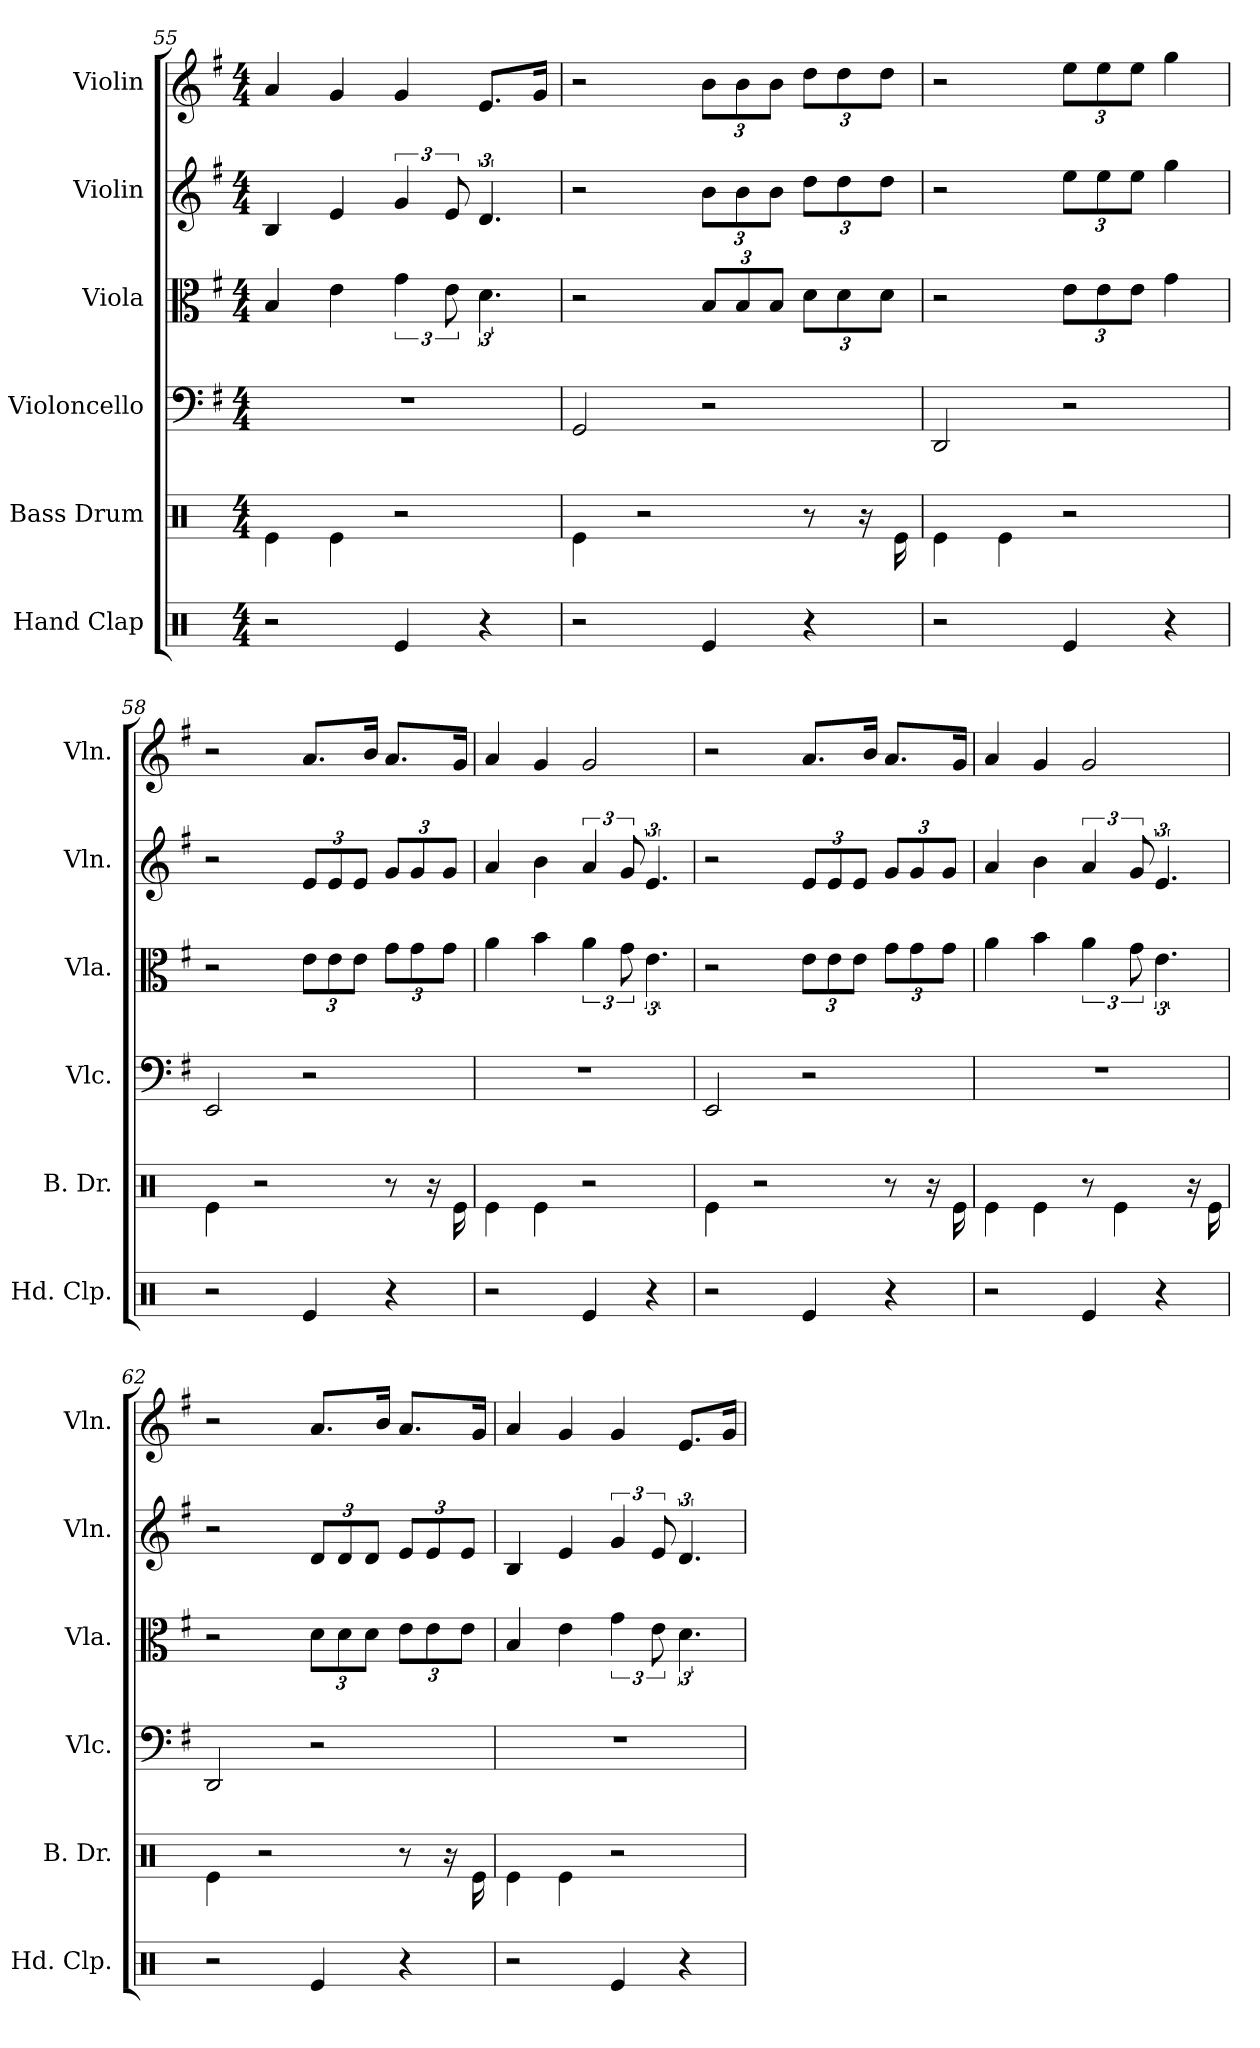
**kern	**kern	**kern	**kern	**kern	**kern
*part6	*part5	*part4	*part3	*part2	*part1
*staff6	*staff5	*staff4	*staff3	*staff2	*staff1
*I"Hand Clap	*I"Bass Drum	*I"Violoncello	*I"Viola	*I"Violin	*I"Violin
*I'Hd. Clp.	*I'B. Dr.	*I'Vlc.	*I'Vla.	*I'Vln.	*I'Vln.
*clefX	*clefX	*clefF4	*clefC3	*clefG2	*clefG2
*k[]	*k[]	*k[f#]	*k[f#]	*k[f#]	*k[f#]
*M4/4	*M4/4	*M4/4	*M4/4	*M4/4	*M4/4
=55	=55	=55	=55	=55	=55
2r	4Re\	1r	4B/	4B/	4a/
.	4Re\	.	4e\	4e/	4g/
4Re/	2r	.	6g\	6g/	4g/
.	.	.	12e\	12e/	.
4r	.	.	6.d\	6.d/	8.e/L
.	.	.	.	.	16g/Jk
=56	=56	=56	=56	=56	=56
2r	4Re\	2GG/	2r	2r	2r
.	2r	.	.	.	.
*	*	*	*Xbrackettup	*Xbrackettup	*Xbrackettup
4Re/	.	2r	12B/L	12b\L	12b\L
.	.	.	12B/	12b\	12b\
.	.	.	12B/J	12b\J	12b\J
4r	8r	.	12d\L	12dd\L	12dd\L
.	.	.	12d\	12dd\	12dd\
.	16r	.	.	.	.
.	.	.	12d\J	12dd\J	12dd\J
.	16Re\	.	.	.	.
!!LO:LB:g=z
=57	=57	=57	=57	=57	=57
2r	4Re\	2DD/	2r	2r	2r
.	4Re\	.	.	.	.
4Re/	2r	2r	12e\L	12ee\L	12ee\L
.	.	.	12e\	12ee\	12ee\
.	.	.	12e\J	12ee\J	12ee\J
4r	.	.	4g\	4gg\	4gg\
=58	=58	=58	=58	=58	=58
2r	4Re\	2EE/	2r	2r	2r
.	2r	.	.	.	.
4Re/	.	2r	12e\L	12e/L	8.a/L
.	.	.	12e\	12e/	.
.	.	.	12e\J	12e/J	.
.	.	.	.	.	16b/Jk
4r	8r	.	12g\L	12g/L	8.a/L
.	.	.	12g\	12g/	.
.	16r	.	.	.	.
.	.	.	12g\J	12g/J	.
.	16Re\	.	.	.	16g/Jk
=59	=59	=59	=59	=59	=59
2r	4Re\	1r	4a\	4a/	4a/
.	4Re\	.	4b\	4b\	4g/
*	*	*	*brackettup	*brackettup	*
4Re/	2r	.	6a\	6a/	2g/
.	.	.	12g\	12g/	.
4r	.	.	6.e\	6.e/	.
=60	=60	=60	=60	=60	=60
2r	4Re\	2EE/	2r	2r	2r
.	2r	.	.	.	.
*	*	*	*Xbrackettup	*Xbrackettup	*
4Re/	.	2r	12e\L	12e/L	8.a/L
.	.	.	12e\	12e/	.
.	.	.	12e\J	12e/J	.
.	.	.	.	.	16b/Jk
4r	8r	.	12g\L	12g/L	8.a/L
.	.	.	12g\	12g/	.
.	16r	.	.	.	.
.	.	.	12g\J	12g/J	.
.	16Re\	.	.	.	16g/Jk
=61	=61	=61	=61	=61	=61
2r	4Re\	1r	4a\	4a/	4a/
.	4Re\	.	4b\	4b\	4g/
*	*	*	*brackettup	*brackettup	*
4Re/	8r	.	6a\	6a/	2g/
.	4Re\	.	.	.	.
.	.	.	12g\	12g/	.
4r	.	.	6.e\	6.e/	.
.	16r	.	.	.	.
.	16Re\	.	.	.	.
!!LO:PB:g=z
=62	=62	=62	=62	=62	=62
2r	4Re\	2DD/	2r	2r	2r
.	2r	.	.	.	.
*	*	*	*Xbrackettup	*Xbrackettup	*
4Re/	.	2r	12d\L	12d/L	8.a/L
.	.	.	12d\	12d/	.
.	.	.	12d\J	12d/J	.
.	.	.	.	.	16b/Jk
4r	8r	.	12e\L	12e/L	8.a/L
.	.	.	12e\	12e/	.
.	16r	.	.	.	.
.	.	.	12e\J	12e/J	.
.	16Re\	.	.	.	16g/Jk
=63	=63	=63	=63	=63	=63
2r	4Re\	1r	4B/	4B/	4a/
.	4Re\	.	4e\	4e/	4g/
*	*	*	*brackettup	*brackettup	*
4Re/	2r	.	6g\	6g/	4g/
.	.	.	12e\	12e/	.
4r	.	.	6.d\	6.d/	8.e/L
.	.	.	.	.	16g/Jk
=	=	=	=	=	=
*-	*-	*-	*-	*-	*-
